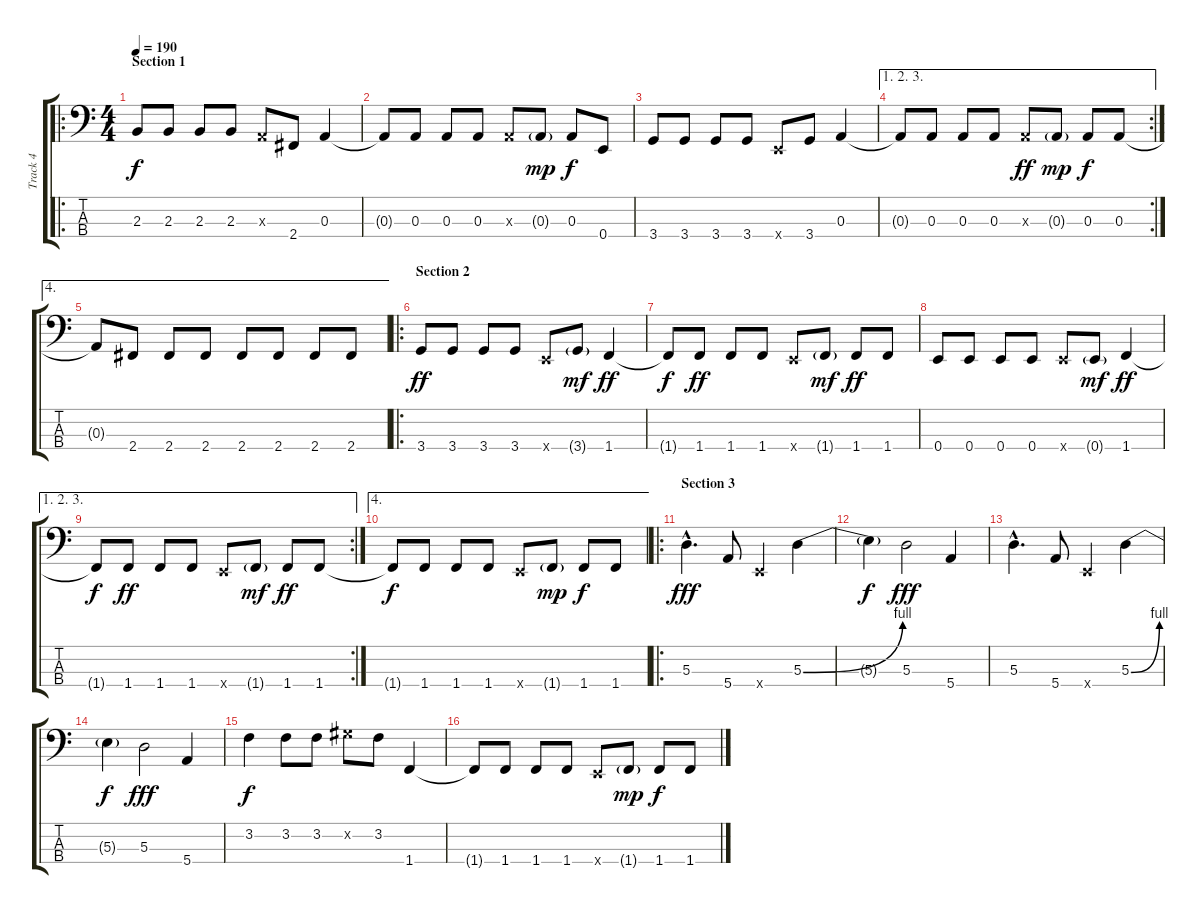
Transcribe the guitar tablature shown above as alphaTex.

\track ("Track 4" "Track 4") {instrument electricbassfinger}
\staff {score tabs}
\tuning (G2 D2 A1 E1) {hide}
\ro
\ts (4 4)
\section ("" "Section 1")
\tempo 190
\clef f4
\ks c
2.3.8{dy f instrument electricbassfinger} 2.3.8 2.3.8 2.3.8 0.3{x}.8 2.4.8 0.3.4 |
0.3{t}.8 0.3.8 0.3.8 0.3.8 0.3{x}.8 0.3{g}.8{dy mp} 0.3.8{dy f} 0.4.8 |
3.4.8 3.4.8 3.4.8 3.4.8 0.4{x}.8 3.4.8 0.3.4 |
\ae (1 2 3)
\rc 2
0.3{t}.8 0.3.8 0.3.8 0.3.8 0.3{x}.8{dy ff} 0.3{g}.8{dy mp} 0.3.8{dy f} 0.3.8 |
\ae 4
0.3{t}.8 2.4.8 2.4.8 2.4.8 2.4.8 2.4.8 2.4.8 2.4.8 |
\ro
\section ("" "Section 2")
3.4.8{dy ff} 3.4.8 3.4.8 3.4.8 0.4{x}.8 3.4{g}.8{dy mf} 1.4.4{dy ff} |
1.4{t}.8{dy f} 1.4.8{dy ff} 1.4.8 1.4.8 0.4{x}.8 1.4{g}.8{dy mf} 1.4.8{dy ff} 1.4.8 |
0.4.8 0.4.8 0.4.8 0.4.8 0.4{x}.8 0.4{g}.8{dy mf} 1.4.4{dy ff} |
\ae (1 2 3)
\rc 2
1.4{t}.8{dy f} 1.4.8{dy ff} 1.4.8 1.4.8 0.4{x}.8 1.4{g}.8{dy mf} 1.4.8{dy ff} 1.4.8 |
\ae 4
1.4{t}.8{dy f} 1.4.8 1.4.8 1.4.8 0.4{x}.8 1.4{g}.8{dy mp} 1.4.8{dy f} 1.4.8 |
\ro
\section ("" "Section 3")
5.3{hac}.4{d dy fff} 5.4.8 0.4{x}.4 5.3{be (bend 0 0 60 4)}.4 |
5.3{t}.4{dy f} 5.3.2{dy fff} 5.4.4 |
5.3{hac}.4{d} 5.4.8 0.4{x}.4 5.3{be (bend 0 0 60 4)}.4 |
5.3{t}.4{dy f} 5.3.2{dy fff} 5.4.4 |
3.2.4{dy f} 3.2.8 3.2.8 6.2{x}.8 3.2.8 1.4.4 |
1.4{t}.8 1.4.8 1.4.8 1.4.8 0.4{x}.8 1.4{g}.8{dy mp} 1.4.8{dy f} 1.4.8
